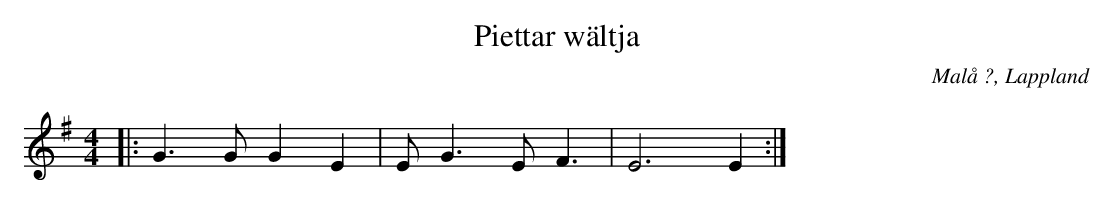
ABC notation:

X:1
T: Piettar wältja
O: Malå ?, Lappland
M: 4/4
L: 1/4
K: G
|: G3/2 G/2 G E | E/2 G3/2 E/2 F3/2 | E3 E :|
